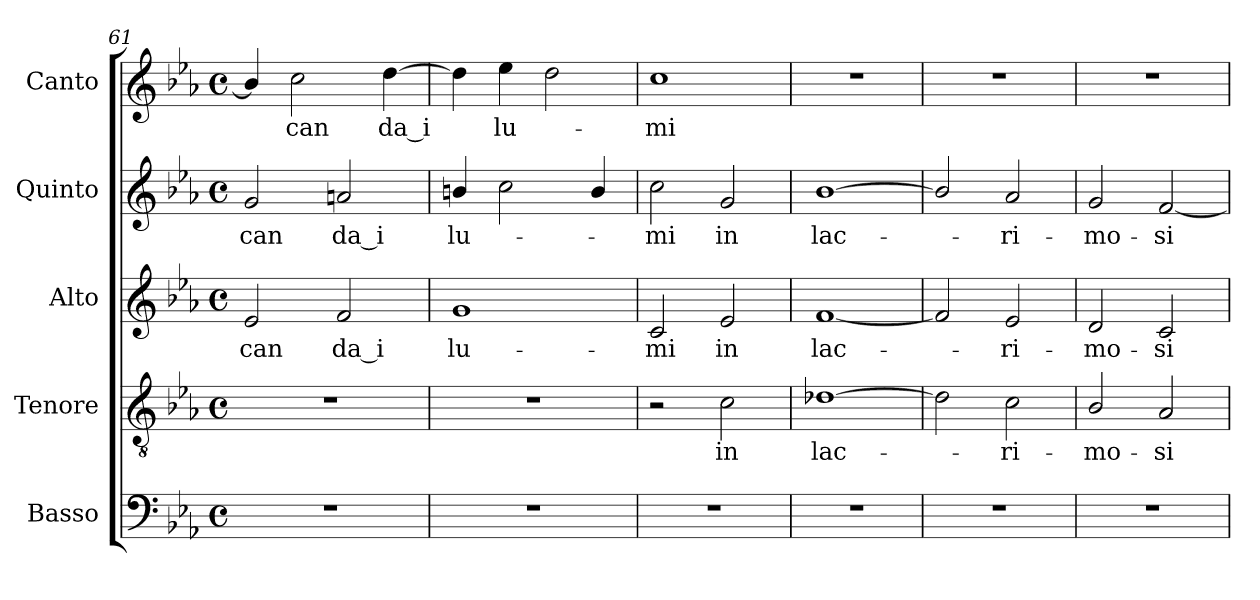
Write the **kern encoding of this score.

**kern	**kern	**text	**kern	**text	**kern	**text	**kern	**text
*part5	*part4	*part4	*part3	*part3	*part2	*part2	*part1	*part1
*staff5	*staff4	*staff4	*staff3	*staff3	*staff2	*staff2	*staff1	*staff1
*I"Basso	*I"Tenore	*	*I"Alto	*	*I"Quinto	*	*I"Canto	*
*I'B.	*I'T.	*	*I'A.	*	*	*	*	*
*clefF4	*clefGv2	*	*clefG2	*	*clefG2	*	*clefG2	*
*	*ITrd7c12	*	*	*	*	*	*	*
*k[b-e-a-]	*k[b-e-a-]	*	*k[b-e-a-]	*	*k[b-e-a-]	*	*k[b-e-a-]	*
*E-:	*E-:	*	*E-:	*	*E-:	*	*E-:	*
*M4/4	*M4/4	*	*M4/4	*	*M4/4	*	*M4/4	*
*met(c)	*met(c)	*	*met(c)	*	*met(c)	*	*met(c)	*
=61	=61	=61	=61	=61	=61	=61	=61	=61
!	!	!	!	!LO:LY:b:color=#000000	!	!	!	!
!	!	!	!	!	!	!LO:LY:b:color=#000000	!	!
1r	1r	.	2e-i/	-can	2gi/	-can	4b-i/]	.
!	!	!	!	!	!	!	!	!LO:LY:b:color=#000000
.	.	.	.	.	.	.	2cci\	-can
!	!	!	!	!LO:LY:b:color=#000000	!	!	!	!
!	!	!	!	!	!	!LO:LY:b:color=#000000	!	!
.	.	.	2fi/	da_i	2ai/	da_i	.	.
!	!	!	!	!	!	!	!	!LO:LY:b:color=#000000
.	.	.	.	.	.	.	[>4ddi\	da_i
=62	=62	=62	=62	=62	=62	=62	=62	=62
!	!	!	!	!LO:LY:b:color=#000000	!	!	!	!
!	!	!	!	!	!	!LO:LY:b:color=#000000	!	!
1r	1r	.	1gi	lu-	4bni/	lu-	4ddi\]	.
!	!	!	!	!	!	!	!	!LO:LY:b:color=#000000
.	.	.	.	.	2cci\	.	4ee-i\	lu-
.	.	.	.	.	.	.	2ddi\	.
.	.	.	.	.	4bi/	.	.	.
!!LO:PB:g=z
=63	=63	=63	=63	=63	=63	=63	=63	=63
!	!	!	!	!LO:LY:b:color=#000000	!	!	!	!
!	!	!	!	!	!	!LO:LY:b:color=#000000	!	!
!	!	!	!	!	!	!	!	!LO:LY:b:color=#000000
1r	2r	.	2ci/	-mi	2cci\	-mi	1cci	-mi
!	!	!LO:LY:b:color=#000000	!	!	!	!	!	!
!	!	!	!	!LO:LY:b:color=#000000	!	!	!	!
!	!	!	!	!	!	!LO:LY:b:color=#000000	!	!
.	2Ci\	in	2e-i/	in	2gi/	in	.	.
=64	=64	=64	=64	=64	=64	=64	=64	=64
!	!	!LO:LY:b:color=#000000	!	!	!	!	!	!
!	!	!	!	!LO:LY:b:color=#000000	!	!	!	!
!	!	!	!	!	!	!LO:LY:b:color=#000000	!	!
1r	[>1D-Xi	lac-	[<1fi	lac-	[<1b-i	lac-	1r	.
=65	=65	=65	=65	=65	=65	=65	=65	=65
1r	2D-i\]	.	2fi/]	.	2b-i/]	.	1r	.
!	!	!LO:LY:b:color=#000000	!	!	!	!	!	!
!	!	!	!	!LO:LY:b:color=#000000	!	!	!	!
!	!	!	!	!	!	!LO:LY:b:color=#000000	!	!
.	2Ci\	-ri-	2e-i/	-ri-	2a-i/	-ri-	.	.
=66	=66	=66	=66	=66	=66	=66	=66	=66
!	!	!LO:LY:b:color=#000000	!	!	!	!	!	!
!	!	!	!	!LO:LY:b:color=#000000	!	!	!	!
!	!	!	!	!	!	!LO:LY:b:color=#000000	!	!
1r	2BB-i/	-mo-	2di/	-mo-	2gi/	-mo-	1r	.
!	!	!LO:LY:b:color=#000000	!	!	!	!	!	!
!	!	!	!	!LO:LY:b:color=#000000	!	!	!	!
!	!	!	!	!	!	!LO:LY:b:color=#000000	!	!
.	2AA-i/	-si	2ci/	-si	[<2fi/	-si	.	.
=	=	=	=	=	=	=	=	=
*-	*-	*-	*-	*-	*-	*-	*-	*-
